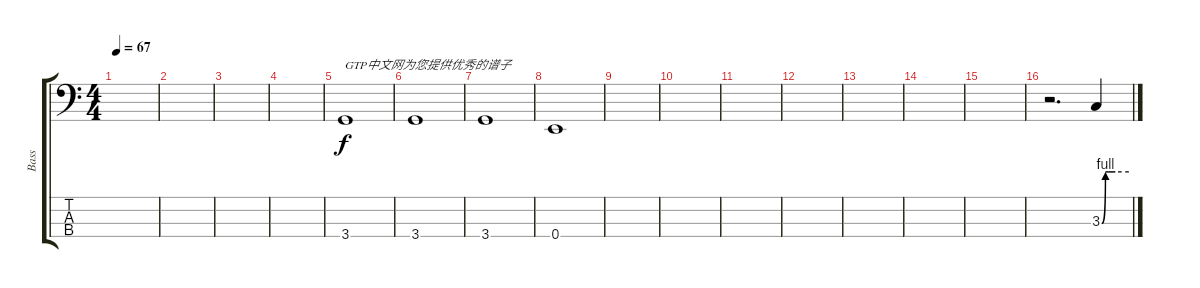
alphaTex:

\track ("Bass" "Bass") {instrument electricbassfinger}
\staff {score tabs}
\tuning (G2 D2 A1 E1) {hide}
\ts (4 4)
\tempo 67
\clef f4
\ks c
|
|
|
|
3.4.1{txt "GTP中文网为您提供优秀的谱子"} |
3.4.1 |
3.4.1 |
0.4.1 |
|
|
|
|
|
|
|
r.2{d} 3.3{be (custom 0 0 8 4 14 4 30 4 60 4)}.4
